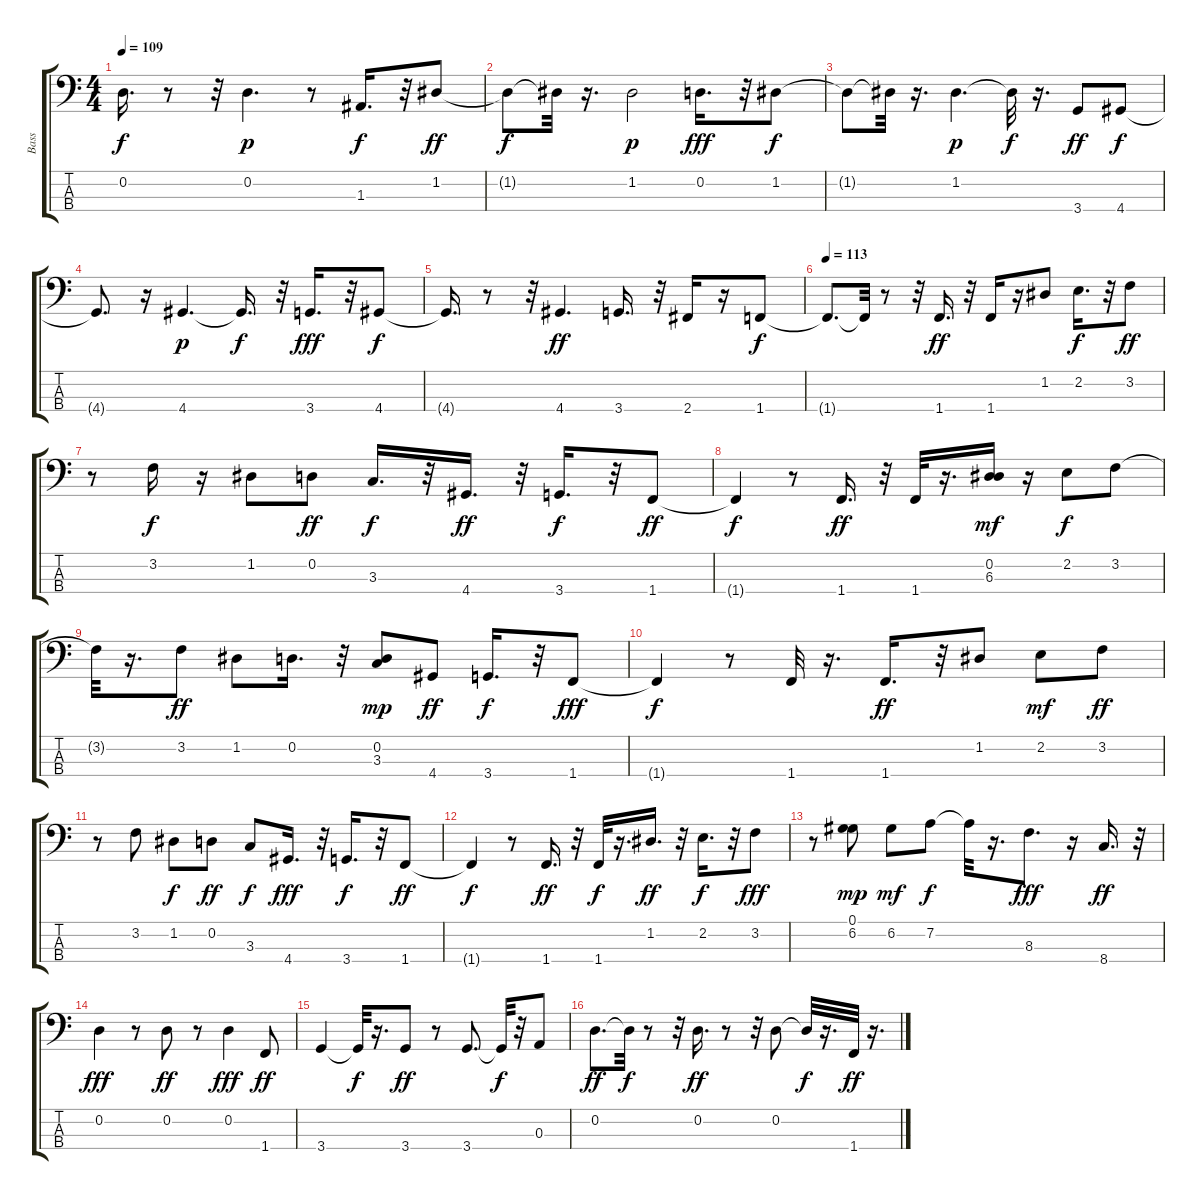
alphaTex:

\track ("Bass" "Bass") {instrument slapbass1}
\staff {score tabs}
\tuning (G2 D2 A1 E1) {hide}
\ts (4 4)
\tempo 109
\clef f4
\ks c
0.2{t}.16{d dy f} r.8 r.32 0.2.4{d dy p} r.8 1.3.16{d dy f} r.32 1.2.8{dy ff} |
1.2{t}.8{dy f} 1.2{t}.32 r.16{d} 1.2.2{dy p} 0.2.16{d dy fff} r.32 1.2.8{dy f} |
1.2{t}.8 1.2{t}.32 r.16{d} 1.2.4{d dy p} 1.2{t}.32{dy f} r.16{d} 3.4.8{dy ff} 4.4.8{dy f} |
4.4{t}.8{d} r.16 4.4.4{d dy p} 4.4{t}.16{d dy f} r.32 3.4.16{d dy fff} r.32 4.4.8{dy f} |
4.4{t}.16{d} r.8 r.32 4.4.4{d dy ff} 3.4.16{d} r.32 2.4.16 r.16 1.4.8{dy f} |
\tempo 113
1.4{t}.8{d} 1.4{t}.32 r.8 r.32 1.4.16{d dy ff} r.32 1.4.16 r.16 1.2.8 2.2.16{d dy f} r.32 3.2.8{dy ff} |
r.8 3.2.16{dy f} r.16 1.2.8 0.2.8{dy ff} 3.3.16{d dy f} r.32 4.4.16{d dy ff} r.32 3.4.16{d dy f} r.32 1.4.8{dy ff} |
1.4{t}.4{dy f} r.8 1.4.16{d dy ff} r.32 1.4.32 r.16{d} (0.2 6.3).16{dy mf} r.16 2.2.8{dy f} 3.2.8 |
3.2{t}.32 r.16{d} 3.2.8{dy ff} 1.2.8 0.2.16{d} r.32 (0.2 3.3).8{dy mp} 4.4.8{dy ff} 3.4.16{d dy f} r.32 1.4.8{dy fff} |
1.4{t}.4{dy f} r.8 1.4.32 r.16{d} 1.4.16{d dy ff} r.32 1.2.8 2.2.8{dy mf} 3.2.8{dy ff} |
r.8 3.2.8 1.2.8{dy f} 0.2.8{dy ff} 3.3.8{dy f} 4.4.16{d dy fff} r.32 3.4.16{d dy f} r.32 1.4.8{dy ff} |
1.4{t}.4{dy f} r.8 1.4.16{d dy ff} r.32 1.4.32{dy f} r.16{d} 1.2.16{d dy ff} r.32 2.2.16{d dy f} r.32 3.2.8{dy fff} |
r.8 (0.1 6.2).8{dy mp} 6.2.8{dy mf} 7.2.8{dy f} 7.2{t}.32 r.16{d} 8.3.8{d dy fff} r.16 8.4.16{d dy ff} r.32 |
0.2.4{dy fff} r.8 0.2.8{dy ff} r.8 0.2.4{dy fff} 1.4.8{dy ff} |
3.4.4 3.4{t}.32{dy f} r.16{d} 3.4.8{dy ff} r.8 3.4.8{d} 3.4{t}.32{dy f} r.32 0.3.8 |
0.2.8{d dy ff} 0.2{t}.32{dy f} r.8 r.32 0.2.16{d dy ff} r.8 r.32 0.2.8 0.2{t}.32{dy f} r.16{d} 1.4.32{dy ff} r.16{d}
